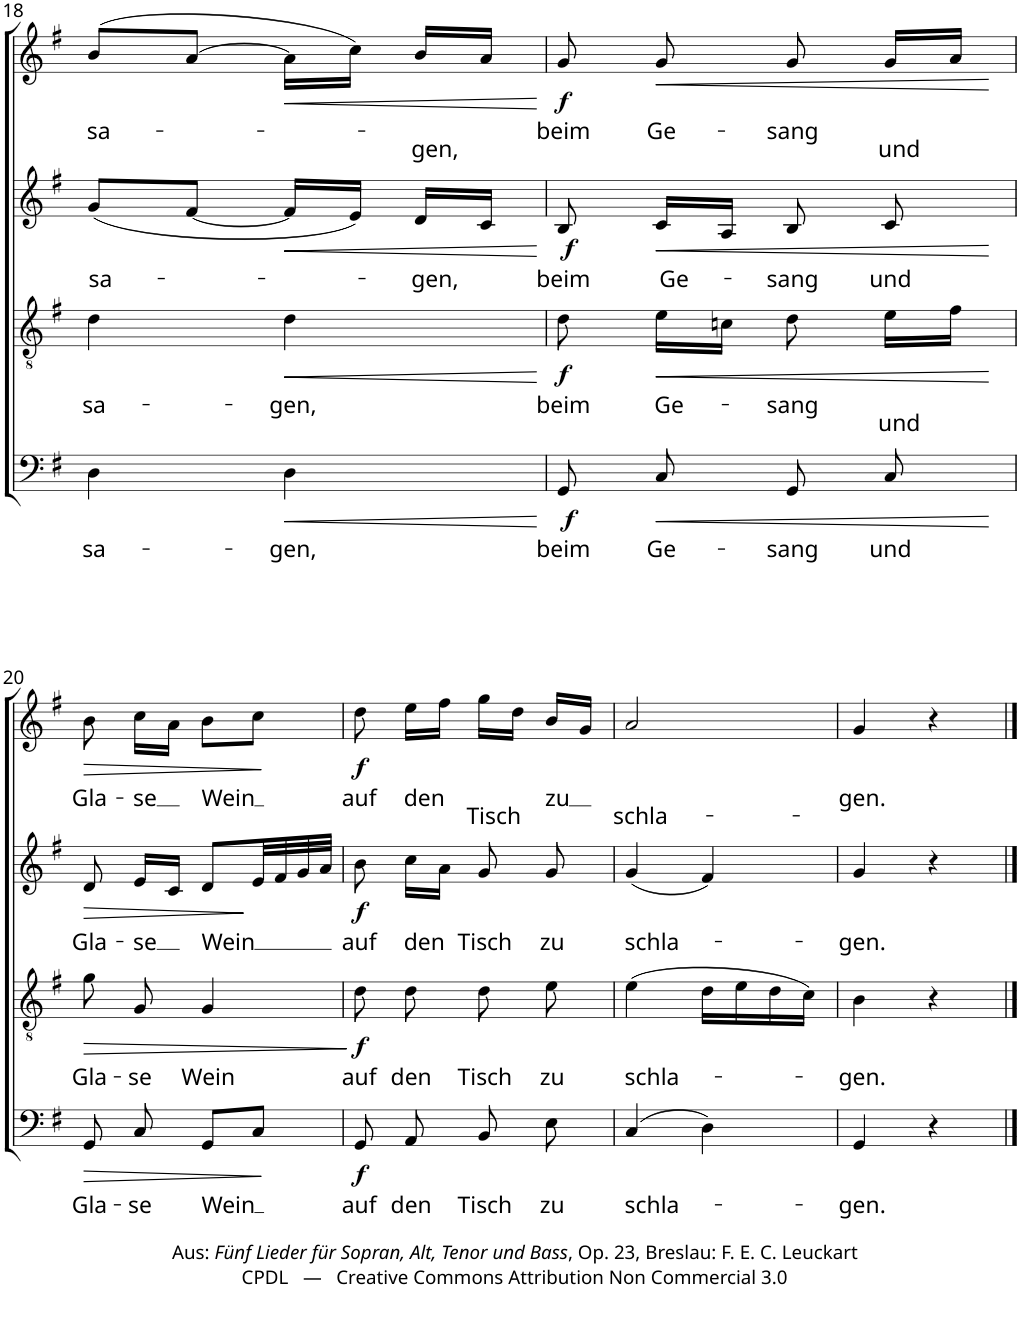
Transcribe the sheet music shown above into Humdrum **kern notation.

**kern	**text	**dynam	**kern	**text	**dynam	**kern	**text	**dynam	**kern	**text	**dynam
*part4	*part4	*part4	*part3	*part3	*part3	*part2	*part2	*part2	*part1	*part1	*part1
*staff4	*staff4	*staff4	*staff3	*staff3	*staff3	*staff2	*staff2	*staff2	*staff1	*staff1	*staff1
*I"B	*	*	*I"T	*	*	*I"A	*	*	*I"S	*	*
!!LO:PB:g=z
*clefF4	*	*	*clefGv2	*	*	*clefG2	*	*	*clefG2	*	*
*k[f#]	*	*	*k[f#]	*	*	*k[f#]	*	*	*k[f#]	*	*
*M2/4	*	*	*M2/4	*	*	*M2/4	*	*	*M2/4	*	*
=18	=18	=18	=18	=18	=18	=18	=18	=18	=18	=18	=18
!	!LO:LY:b	!	!	!LO:LY:b	!	!	!LO:LY:b	!	!	!LO:LY:b	!
4D\	sa-	.	4d\	sa-	.	(8g/L	sa-	.	(8b/L	sa-	.
.	.	.	.	.	.	[8f#/J	.	.	[8a/J	.	.
!	!LO:LY:b	!LO:HP:b	!	!LO:LY:b	!LO:HP:b	!	!	!LO:HP:b	!	!	!LO:HP:b
4D\	-gen,	<	4d\	-gen,	<	16f#/LL]	.	<	16a\LL]	.	<
.	.	.	.	.	.	16e/JJ)	.	.	16cc\JJ)	.	.
!	!	!	!	!	!	!	!LO:LY:b	!	!	!LO:LY:b	!
.	.	.	.	.	.	16d/LL	-gen,	.	16b/LL	-gen,	.
.	.	.	.	.	.	16c/JJ	.	.	16a/JJ	.	.
.	.	[	.	.	[	.	.	[	.	.	[
=19	=19	=19	=19	=19	=19	=19	=19	=19	=19	=19	=19
!	!LO:LY:b	!LO:DY:b	!	!LO:LY:b	!LO:DY:b	!	!LO:LY:b	!LO:DY:b	!	!LO:LY:b	!LO:DY:b
8GG/	beim	f	8d\	beim	f	8B/	beim	f	8g/	beim	f
!	!LO:LY:b	!LO:HP:b	!	!LO:LY:b	!LO:HP:b	!	!LO:LY:b	!LO:HP:b	!	!LO:LY:b	!LO:HP:b
8C/	Ge-	<	16e\LL	Ge-	<	16c/LL	Ge-	<	8g/	Ge-	<
.	.	.	16cn\JJ	.	.	16A/JJ	.	.	.	.	.
!	!LO:LY:b	!	!	!LO:LY:b	!	!	!LO:LY:b	!	!	!LO:LY:b	!
8GG/	-sang	.	8d\	-sang	.	8B/	-sang	.	8g/	-sang	.
!	!LO:LY:b	!	!	!LO:LY:b	!	!	!LO:LY:b	!	!	!LO:LY:b	!
8C/	und	.	16e\LL	und	.	8c/	und	.	16g/LL	und	.
.	.	.	16f#\JJ	.	.	.	.	.	16a/JJ	.	.
.	.	[	.	.	[	.	.	[	.	.	[
!!LO:LB:g=z
=20	=20	=20	=20	=20	=20	=20	=20	=20	=20	=20	=20
!LO:TX:b:t=Aus&colon;	!	!	!	!	!	!	!	!	!	!	!
!LO:TX:b:i:t=Fünf Lieder für Sopran, Alt, Tenor und Bass	!	!	!	!	!	!	!	!	!	!	!
!LO:TX:b:t=, Op. 23, Breslau&colon; F. E. C. Leuckart	!	!	!	!	!	!	!	!	!	!	!
!LO:TX:b:t=CPDL   —   Creative Commons Attribution Non Commercial 3.0	!	!	!	!	!	!	!	!	!	!	!
!	!LO:LY:b	!LO:HP:b	!	!LO:LY:b	!LO:HP:b	!	!LO:LY:b	!LO:HP:b	!	!LO:LY:b	!LO:HP:b
8GG/	Gla-	>	8g\	Gla-	>	8d/	Gla-	>	8b\	Gla-	>
!	!LO:LY:b	!	!	!LO:LY:b	!	!	!LO:LY:b	!	!	!LO:LY:b	!
8C/	-se	.	8G/	-se	.	16e/LL	-se	.	16cc\LL	-se	.
.	.	.	.	.	.	16c/JJ	.	.	16a\JJ	.	.
!	!LO:LY:b	!	!	!LO:LY:b	!	!	!LO:LY:b	!	!	!LO:LY:b	!
8GG/L	Wein	.	4G/	Wein	.	8d/L	Wein	.	8b\L	Wein	.
8C/J	.	]	.	.	.	32e/LL	.	]	8cc\J	.	]
.	.	.	.	.	.	32f#/	.	.	.	.	.
.	.	.	.	.	.	32g/	.	.	.	.	.
.	.	.	.	.	.	32a/JJJ	.	.	.	.	.
.	.	.	.	.	]	.	.	.	.	.	.
=21	=21	=21	=21	=21	=21	=21	=21	=21	=21	=21	=21
!	!LO:LY:b	!LO:DY:b	!	!LO:LY:b	!LO:DY:b	!	!LO:LY:b	!LO:DY:b	!	!LO:LY:b	!LO:DY:b
8GG/	auf	f	8d\	auf	f	8b\	auf	f	8dd\	auf	f
!	!LO:LY:b	!	!	!LO:LY:b	!	!	!LO:LY:b	!	!	!LO:LY:b	!
8AA/	den	.	8d\	den	.	16cc\LL	den	.	16ee\LL	den	.
.	.	.	.	.	.	16a\JJ	.	.	16ff#\JJ	.	.
!	!LO:LY:b	!	!	!LO:LY:b	!	!	!LO:LY:b	!	!	!LO:LY:b	!
8BB/	Tisch	.	8d\	Tisch	.	8g/	Tisch	.	16gg\LL	Tisch	.
.	.	.	.	.	.	.	.	.	16dd\JJ	.	.
!	!LO:LY:b	!	!	!LO:LY:b	!	!	!LO:LY:b	!	!	!LO:LY:b	!
8E\	zu	.	8e\	zu	.	8g/	zu	.	16b/LL	zu	.
.	.	.	.	.	.	.	.	.	16g/JJ	.	.
=22	=22	=22	=22	=22	=22	=22	=22	=22	=22	=22	=22
!	!LO:LY:b	!	!	!LO:LY:b	!	!	!LO:LY:b	!	!	!LO:LY:b	!
(4C/	schla-	.	(4e\	schla-	.	(4g/	schla-	.	2a/	schla-	.
4D\)	.	.	16d\LL	.	.	4f#/)	.	.	.	.	.
.	.	.	16e\	.	.	.	.	.	.	.	.
.	.	.	16d\	.	.	.	.	.	.	.	.
.	.	.	16c\JJ)	.	.	.	.	.	.	.	.
=23	=23	=23	=23	=23	=23	=23	=23	=23	=23	=23	=23
!	!LO:LY:b	!	!	!LO:LY:b	!	!	!LO:LY:b	!	!	!LO:LY:b	!
4GG/	-gen.	.	4B\	-gen.	.	4g/	-gen.	.	4g/	-gen.	.
4r	.	.	4r	.	.	4r	.	.	4r	.	.
==	==	==	==	==	==	==	==	==	==	==	==
*-	*-	*-	*-	*-	*-	*-	*-	*-	*-	*-	*-
